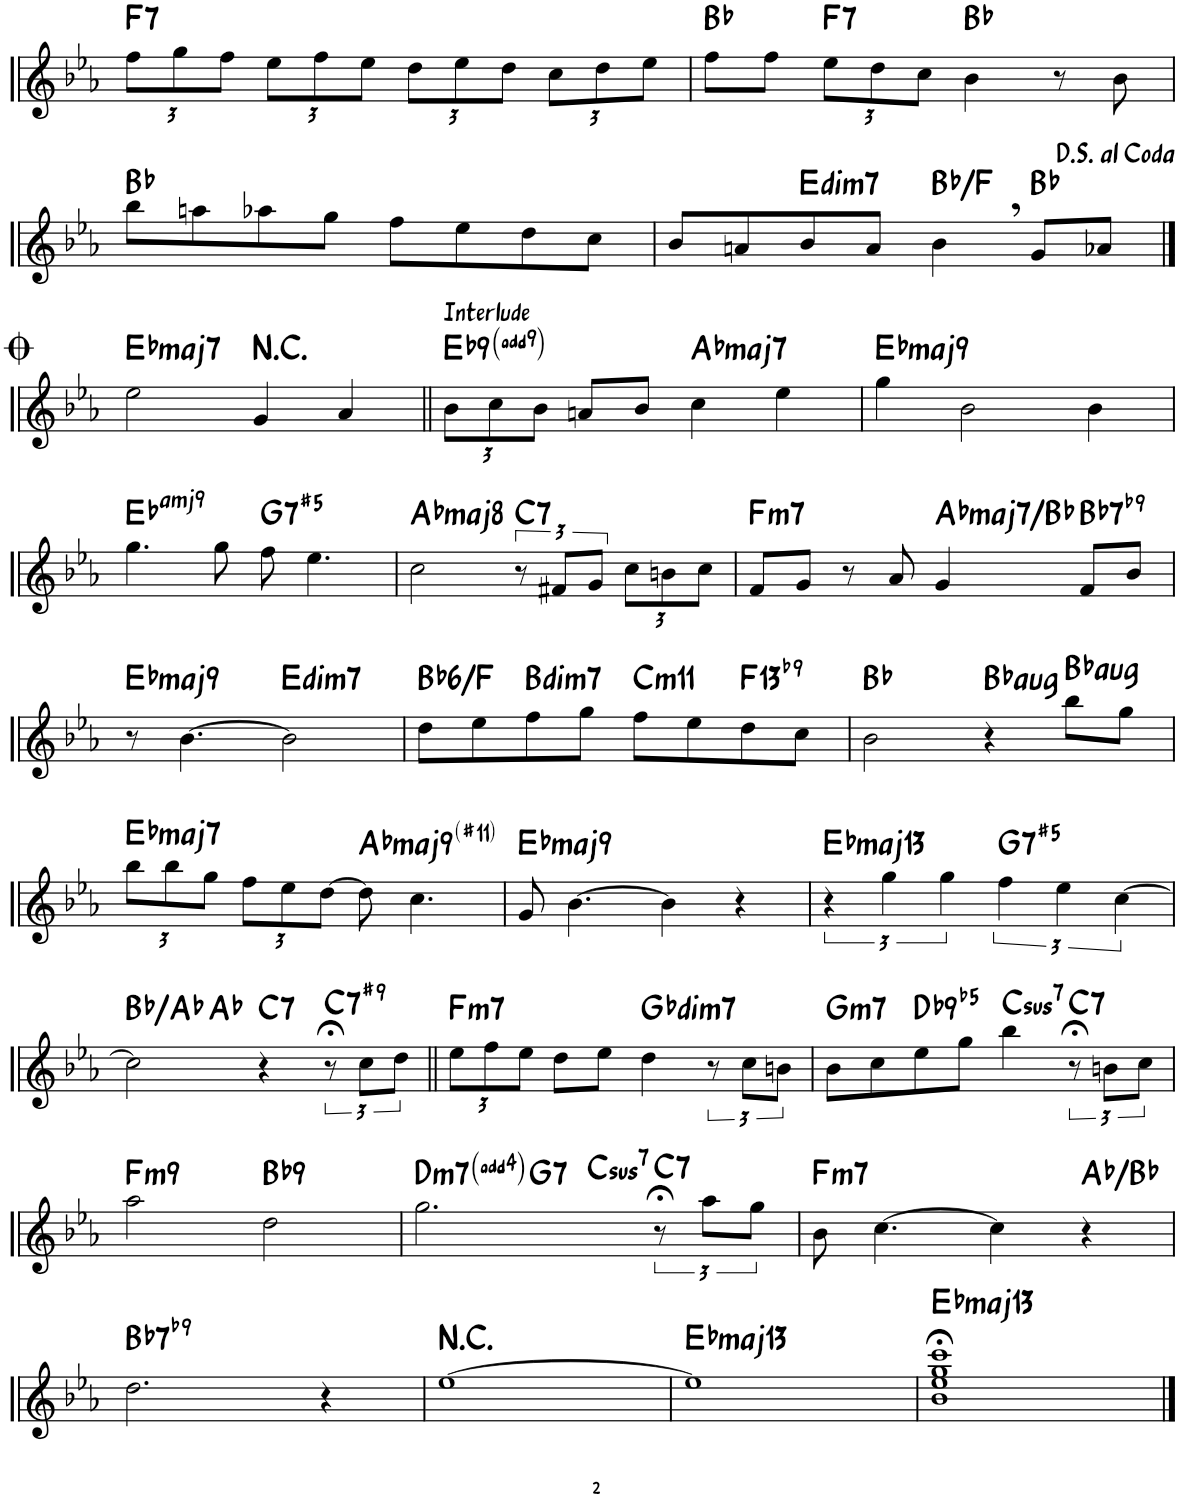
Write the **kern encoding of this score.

**kern	**harte
*part1	*part1
*staff1	*
*I"Piano	*
*I'Pno.	*
!!LO:PB:g=z
*clefG2	*
*k[b-e-a-]	*
*M4/4	*
*Xbrackettup	*
=30	=30
!	!LO:H:kt=7
12ff\L	F:7
12gg\	.
12ff\J	.
12ee-\L	.
12ff\	.
12ee-\J	.
12dd\L	.
12ee-\	.
12dd\J	.
12cc\L	.
12dd\	.
12ee-\J	.
=31	=31
8ff\L	Bb:maj
8ff\J	.
!	!LO:H:kt=7
12ee-\L	F:7
12dd\	.
12cc\J	.
4b-\	Bb:maj
8r	.
8b-\	.
!!LO:LB:g=z
=32	=32
8bb-\L	Bb:maj
8aan\	.
8aa-X\	.
8gg\J	.
8ff\L	.
8ee-\	.
8dd\	.
8cc\J	.
=33	=33
8b-/L	.
8an/	.
!	!LO:H:kt=dim7
8b-/	E:dim7
8a/J	.
4b-,\	Bb:maj/5
8g/L	Bb:maj
8a-X/J	.
!!LO:LB:g=z
==34	==34
!	!LO:H:kt=maj7
2ee-\	Eb:maj7
!	!LO:H:kt=N.C.
4g/	N
4a-/	.
=35||	=35||
!LO:TX:a:t=Interlude	!LO:H:kt=9
12b-\L	Eb:9(9)
12cc\	.
12b-\J	.
8an/L	.
8b-/J	.
!	!LO:H:kt=maj7
4cc\	Ab:maj7
4ee-\	.
=36	=36
!	!LO:H:kt=maj9
4gg\	Eb:maj9
2b-\	.
4b-\	.
!!LO:LB:g=z
=37	=37
!	!LO:H:kt=amj
4.gg\	.
8gg\	.
!	!LO:H:kt=7
8ff\	G:(3,#5,b7)
4.ee-\	.
=38	=38
!	!LO:H:kt=maj8
2cc\	Ab:maj
*brackettup	*
!	!LO:H:kt=7
12r	C:7
12f#X/L	.
12g/J	.
*Xbrackettup	*
12cc\L	.
12bn\	.
12cc\J	.
=39	=39
!	!LO:H:kt=m7
8f/L	F:min7
8g/J	.
8r	.
8a-/	.
!	!LO:H:kt=maj7
4g/	Ab:maj7/2
!	!LO:H:kt=7
8f/L	Bb:7(b9)
8b-/J	.
!!LO:LB:g=z
=40	=40
!	!LO:H:kt=maj9
8r	Eb:maj9
[4.b-\	.
!	!LO:H:kt=dim7
2b-\]	E:dim7
=41	=41
!	!LO:H:kt=6
8dd\L	Bb:maj6/5
8ee-\	.
!	!LO:H:kt=dim7
8ff\	B:dim7
8gg\J	.
!	!LO:H:kt=m11
8ff\L	C:min9(11)
8ee-\	.
!	!LO:H:kt=13
8dd\	F:(3,5,b7,b9,11,13)
8cc\J	.
=42	=42
2b-\	Bb:maj
!	!LO:H:kt=aug
4r	Bb:aug
!	!LO:H:kt=aug
8bb-\L	Bb:aug
8gg\J	.
!!LO:LB:g=z
=43	=43
*k[b-e-a-]	*
!	!LO:H:kt=maj7
12bb-\L	Eb:maj7
12bb-\	.
12gg\J	.
12ff\L	.
12ee-\	.
[12dd\J	.
!	!LO:H:kt=maj9
8dd\]	Ab:maj9(#11)
4.cc\	.
=44	=44
!	!LO:H:kt=maj9
8g/	Eb:maj9
[4.b-\	.
4b-\]	.
4r	.
=45	=45
*brackettup	*
!	!LO:H:kt=maj13
6r	Eb:maj9(11,13)
6gg\	.
6gg\	.
!	!LO:H:kt=7
6ff\	G:(3,#5,b7)
6ee-\	.
[6cc\	.
!!LO:LB:g=z
=46	=46
*^	*
2cc\]	4ryy	Bb:maj/b7
.	2.ryy	Ab:maj
!	!	!LO:H:kt=7
4r	.	C:7
!	!	!LO:H:kt=7
12r;<	.	C:7(#9)
12cc\L	.	.
12dd\J	.	.
*v	*v	*
=47||	=47||
*Xbrackettup	*
*^	*
!	!	!LO:H:kt=m7
*v	*v	*
12ee-\L	F:min7
12ff\	.
12ee-\J	.
8dd\L	.
8ee-\J	.
!	!LO:H:kt=dim7
4dd\	Gb:dim7
*brackettup	*
12r	.
12cc\L	.
12bn\J	.
=48	=48
!	!LO:H:kt=m7
8b-\L	G:min7
8cc\	.
!	!LO:H:kt=9
8ee-\	Db:(3,b5,b7,9)
8gg\J	.
!	!LO:H:kt=7
4bb-\	C:maj
!	!LO:H:kt=7
12r;<	C:7
12bn\L	.
12cc\J	.
!!LO:LB:g=z
=49	=49
!	!LO:H:kt=m9
2aa-\	F:min9
!	!LO:H:kt=9
2dd\	Bb:9
=50	=50
!	!LO:H:kt=m7
*^	*
*	*^	*
2.gg\	4ryy	2ryy	D:min7(4)
!	!	!	!LO:H:kt=7
.	2.ryy	.	G:7
!	!	!	!LO:H:kt=7
.	.	2ryy	C:maj
!	!	!	!LO:H:kt=7
12r;<	.	.	C:7
12aa-\L	.	.	.
12gg\J	.	.	.
=51	=51	=51	=51
!	!	!	!LO:H:kt=m7
*v	*v	*v	*
8b-\	F:min7
[4.cc\	.
4cc\]	.
4r	Ab:maj/2
!!LO:LB:g=z
=52	=52
!	!LO:H:kt=7
2.dd\	Bb:7(b9)
4r	.
=53	=53
!	!LO:H:kt=N.C.
[1ee-	N
=54	=54
!	!LO:H:kt=maj13
1ee-]	Eb:maj9(11,13)
=55	=55
!	!LO:H:kt=maj13
1b-;< 1ee-;< 1gg;< 1ccc;<	Eb:maj9(11,13)
==	==
*-	*-
